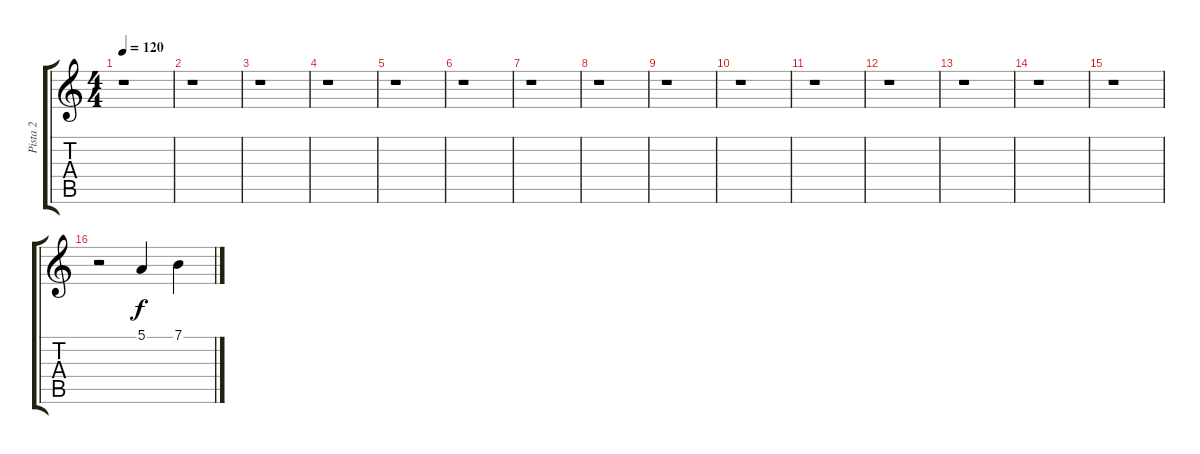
\track ("Pista 2" "Pista 2") {instrument flute}
\staff {score tabs}
\tuning (E4 B3 G3 D3 A2 E2) {hide}
\ts (4 4)
\tempo 120
\clef g2
\ks c
r.1{dy f instrument flute} |
r.1 |
r.1 |
r.1 |
r.1 |
r.1 |
r.1 |
r.1 |
r.1 |
r.1 |
r.1 |
r.1 |
r.1 |
r.1 |
r.1 |
r.2 5.1.4 7.1.4
